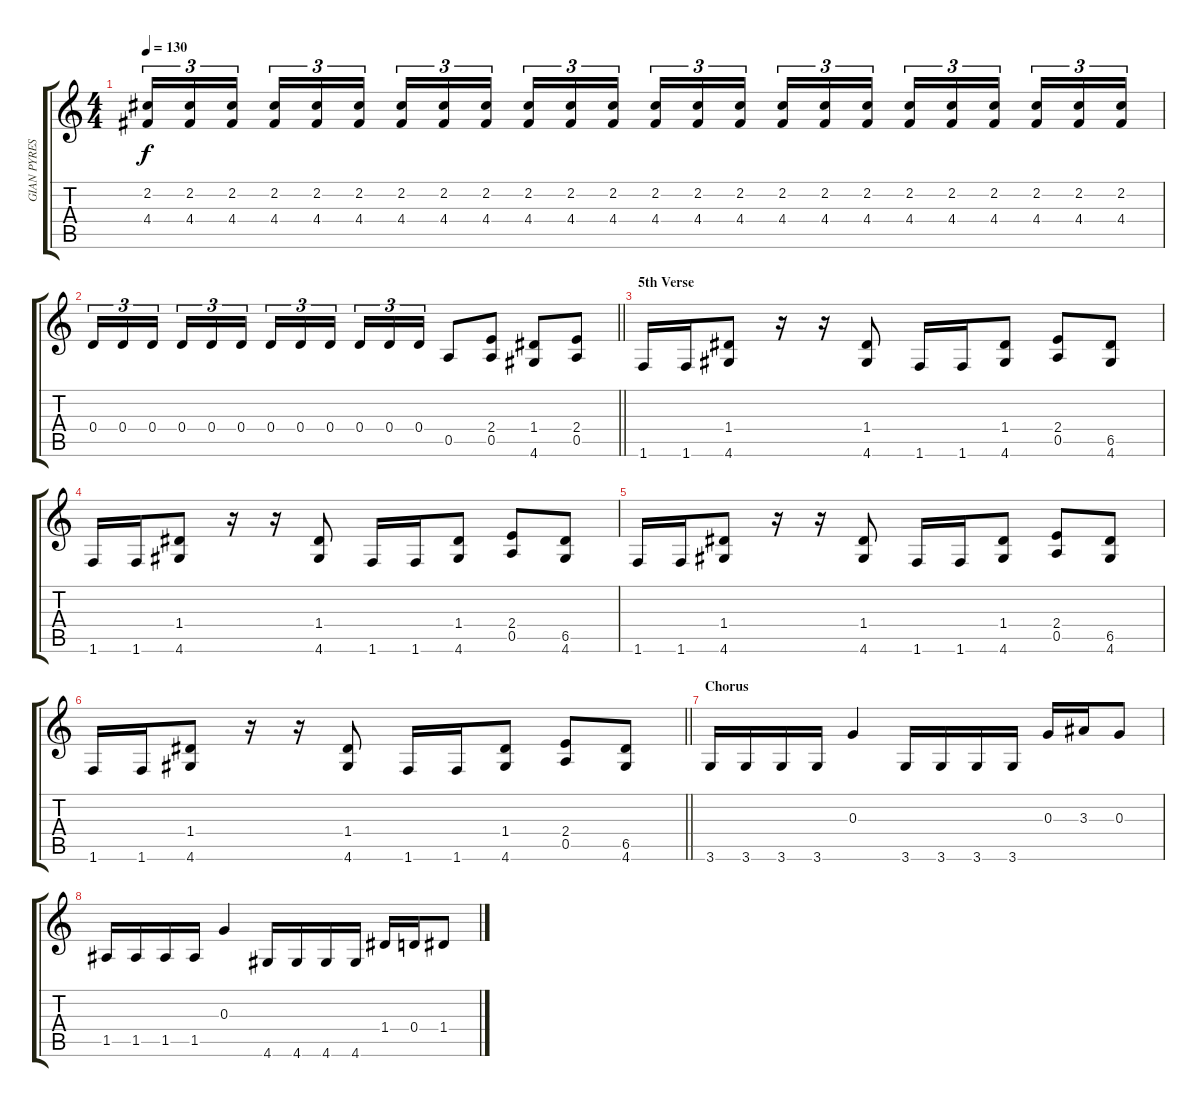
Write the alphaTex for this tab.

\track ("GIAN PYRES" "GIAN PYRES") {instrument distortionguitar}
\staff {score tabs}
\tuning (E4 B3 G3 D3 A2 E2) {hide}
\ts (4 4)
\tempo 130
\clef g2
\ks c
(2.2 4.4).16{tu (3 2) dy f} (2.2 4.4).16{tu (3 2)} (2.2 4.4).16{tu (3 2) beam splitsecondary} (2.2 4.4).16{tu (3 2)} (2.2 4.4).16{tu (3 2)} (2.2 4.4).16{tu (3 2)} (2.2 4.4).16{tu (3 2)} (2.2 4.4).16{tu (3 2)} (2.2 4.4).16{tu (3 2) beam splitsecondary} (2.2 4.4).16{tu (3 2)} (2.2 4.4).16{tu (3 2)} (2.2 4.4).16{tu (3 2)} (2.2 4.4).16{tu (3 2)} (2.2 4.4).16{tu (3 2)} (2.2 4.4).16{tu (3 2) beam splitsecondary} (2.2 4.4).16{tu (3 2)} (2.2 4.4).16{tu (3 2)} (2.2 4.4).16{tu (3 2)} (2.2 4.4).16{tu (3 2)} (2.2 4.4).16{tu (3 2)} (2.2 4.4).16{tu (3 2) beam splitsecondary} (2.2 4.4).16{tu (3 2)} (2.2 4.4).16{tu (3 2)} (2.2 4.4).16{tu (3 2)} |
\barLineRight lightlight
0.4.16{tu (3 2)} 0.4.16{tu (3 2)} 0.4.16{tu (3 2) beam splitsecondary} 0.4.16{tu (3 2)} 0.4.16{tu (3 2)} 0.4.16{tu (3 2)} 0.4.16{tu (3 2)} 0.4.16{tu (3 2)} 0.4.16{tu (3 2) beam splitsecondary} 0.4.16{tu (3 2)} 0.4.16{tu (3 2)} 0.4.16{tu (3 2)} 0.5.8 (2.4 0.5).8 (1.4 4.6).8 (2.4 0.5).8 |
\section ("" "5th Verse")
1.6.16 1.6.16 (1.4 4.6).8 r.16 r.16 (1.4 4.6).8 1.6.16 1.6.16 (1.4 4.6).8 (2.4 0.5).8 (6.5 4.6).8 |
1.6.16 1.6.16 (1.4 4.6).8 r.16 r.16 (1.4 4.6).8 1.6.16 1.6.16 (1.4 4.6).8 (2.4 0.5).8 (6.5 4.6).8 |
1.6.16 1.6.16 (1.4 4.6).8 r.16 r.16 (1.4 4.6).8 1.6.16 1.6.16 (1.4 4.6).8 (2.4 0.5).8 (6.5 4.6).8 |
\barLineRight lightlight
1.6.16 1.6.16 (1.4 4.6).8 r.16 r.16 (1.4 4.6).8 1.6.16 1.6.16 (1.4 4.6).8 (2.4 0.5).8 (6.5 4.6).8 |
\section ("" "Chorus")
3.6.16 3.6.16 3.6.16 3.6.16 0.3.4 3.6.16 3.6.16 3.6.16 3.6.16 0.3.16 3.3.16 0.3.8 |
1.5.16 1.5.16 1.5.16 1.5.16 0.3.4 4.6.16 4.6.16 4.6.16 4.6.16 1.4.16 0.4.16 1.4.8
